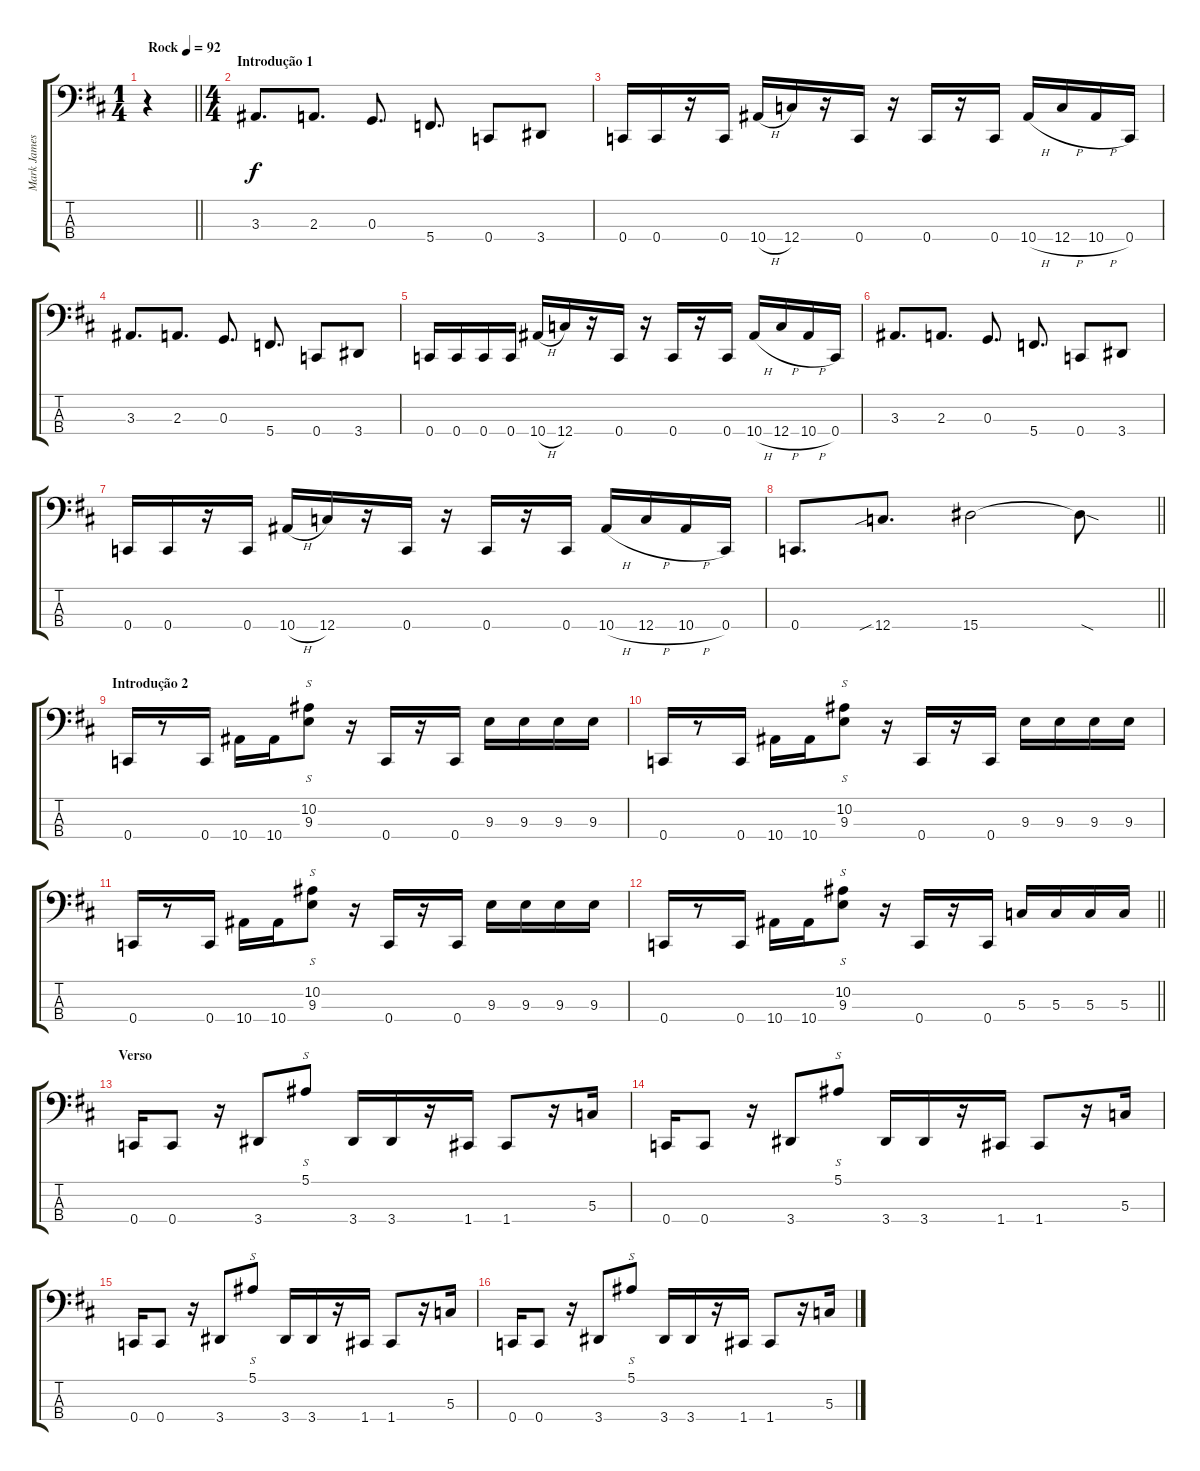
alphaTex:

\track ("Mark James" "Mark James") {instrument electricbassfinger}
\staff {score tabs}
\tuning (F2 C2 G1 C1) {hide}
\ts (1 4)
\tempo (92 "Rock")
\clef f4
\barLineRight lightlight
\ks d
r.4{dy f instrument electricbassfinger} |
\ts (4 4)
\section ("" "Introdução 1")
3.3.8{d} 2.3.8{d} 0.3.8{d} 5.4.8{d} 0.4.8 3.4.8 |
0.4.16 0.4.16 r.16 0.4.16 10.4{h}.16 12.4.16 r.16 0.4.16 r.16 0.4.16 r.16 0.4.16 10.4{h}.16 12.4{h}.16 10.4{h}.16 0.4.16 |
3.3.8{d} 2.3.8{d} 0.3.8{d} 5.4.8{d} 0.4.8 3.4.8 |
0.4.16 0.4.16 0.4.16 0.4.16 10.4{h}.16 12.4.16 r.16 0.4.16 r.16 0.4.16 r.16 0.4.16 10.4{h}.16 12.4{h}.16 10.4{h}.16 0.4.16 |
3.3.8{d} 2.3.8{d} 0.3.8{d} 5.4.8{d} 0.4.8 3.4.8 |
0.4.16 0.4.16 r.16 0.4.16 10.4{h}.16 12.4.16 r.16 0.4.16 r.16 0.4.16 r.16 0.4.16 10.4{h}.16 12.4{h}.16 10.4{h}.16 0.4.16 |
\barLineRight lightlight
0.4.8{d} 12.4{sib}.8{d} 15.4.2 15.4{sod t}.8 |
\section ("" "Introdução 2")
0.4.16{instrument slapbass1} r.8 0.4.16 10.4.16 10.4.16 (10.2 9.3).8{s} r.16 0.4.16 r.16 0.4.16 9.3.16 9.3.16 9.3.16 9.3.16 |
0.4.16 r.8 0.4.16 10.4.16 10.4.16 (10.2 9.3).8{s} r.16 0.4.16 r.16 0.4.16 9.3.16 9.3.16 9.3.16 9.3.16 |
0.4.16 r.8 0.4.16 10.4.16 10.4.16 (10.2 9.3).8{s} r.16 0.4.16 r.16 0.4.16 9.3.16 9.3.16 9.3.16 9.3.16 |
\barLineRight lightlight
0.4.16 r.8 0.4.16 10.4.16 10.4.16 (10.2 9.3).8{s} r.16 0.4.16 r.16 0.4.16 5.3.16 5.3.16 5.3.16 5.3.16 |
\section ("" "Verso")
0.4.16 0.4.8 r.16 3.4.8 5.1.8{s} 3.4.16 3.4.16 r.16 1.4.16 1.4.8 r.16 5.3.16 |
0.4.16 0.4.8 r.16 3.4.8 5.1.8{s} 3.4.16 3.4.16 r.16 1.4.16 1.4.8 r.16 5.3.16 |
0.4.16 0.4.8 r.16 3.4.8 5.1.8{s} 3.4.16 3.4.16 r.16 1.4.16 1.4.8 r.16 5.3.16 |
0.4.16 0.4.8 r.16 3.4.8 5.1.8{s} 3.4.16 3.4.16 r.16 1.4.16 1.4.8 r.16 5.3.16
